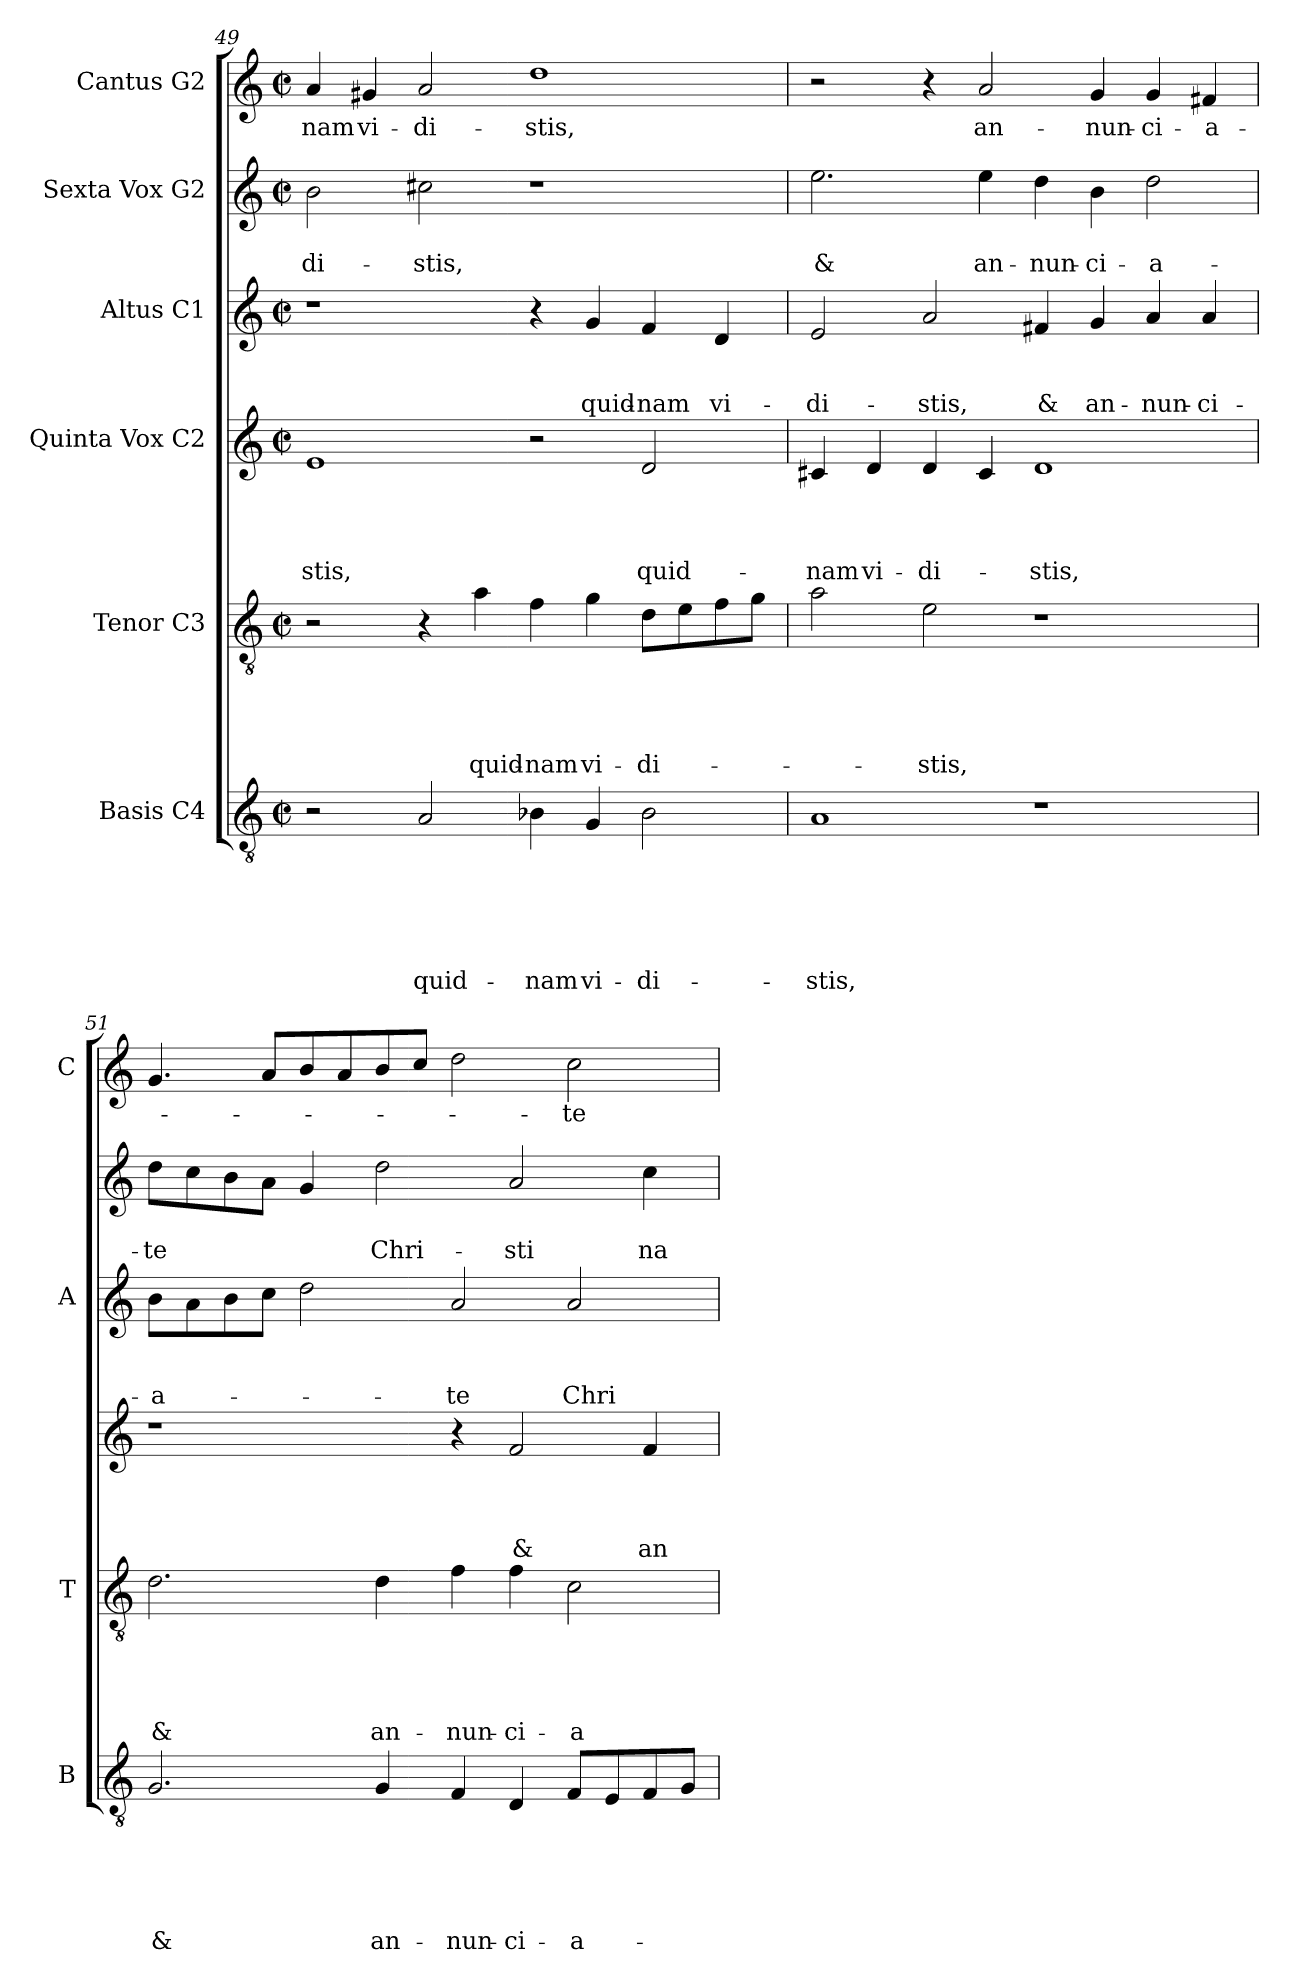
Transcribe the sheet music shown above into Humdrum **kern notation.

**kern	**text	**text	**text	**text	**text	**text	**kern	**text	**text	**text	**text	**text	**kern	**text	**text	**text	**text	**kern	**text	**text	**text	**kern	**text	**text	**kern	**text
*part6	*part6	*part6	*part6	*part6	*part6	*part6	*part5	*part5	*part5	*part5	*part5	*part5	*part4	*part4	*part4	*part4	*part4	*part3	*part3	*part3	*part3	*part2	*part2	*part2	*part1	*part1
*staff6	*staff6	*staff6	*staff6	*staff6	*staff6	*staff6	*staff5	*staff5	*staff5	*staff5	*staff5	*staff5	*staff4	*staff4	*staff4	*staff4	*staff4	*staff3	*staff3	*staff3	*staff3	*staff2	*staff2	*staff2	*staff1	*staff1
*I"Basis C4	*	*	*	*	*	*	*I"Tenor C3	*	*	*	*	*	*I"Quinta Vox C2	*	*	*	*	*I"Altus C1	*	*	*	*I"Sexta Vox G2	*	*	*I"Cantus G2	*
*I'B	*	*	*	*	*	*	*I'T	*	*	*	*	*	*	*	*	*	*	*I'A	*	*	*	*	*	*	*I'C	*
*clefGv2	*	*	*	*	*	*	*clefGv2	*	*	*	*	*	*clefG2	*	*	*	*	*clefG2	*	*	*	*clefG2	*	*	*clefG2	*
*k[]	*	*	*	*	*	*	*k[]	*	*	*	*	*	*k[]	*	*	*	*	*k[]	*	*	*	*k[]	*	*	*k[]	*
*C:	*	*	*	*	*	*	*C:	*	*	*	*	*	*C:	*	*	*	*	*C:	*	*	*	*C:	*	*	*C:	*
*M2/2	*	*	*	*	*	*	*M2/2	*	*	*	*	*	*M2/2	*	*	*	*	*M2/2	*	*	*	*M2/2	*	*	*M2/2	*
*met(c|)	*	*	*	*	*	*	*met(c|)	*	*	*	*	*	*met(c|)	*	*	*	*	*met(c|)	*	*	*	*met(c|)	*	*	*met(c|)	*
=49	=49	=49	=49	=49	=49	=49	=49	=49	=49	=49	=49	=49	=49	=49	=49	=49	=49	=49	=49	=49	=49	=49	=49	=49	=49	=49
!	!	!	!	!	!	!	!	!	!	!	!	!	!	!	!	!	!LO:LY:b	!	!	!	!	!	!	!LO:LY:b	!	!LO:LY:b
2r	.	.	.	.	.	.	2r	.	.	.	.	.	1e	.	.	.	-stis,	1r	.	.	.	2b\	.	-di-	4a/	-nam
!	!	!	!	!	!	!	!	!	!	!	!	!	!	!	!	!	!	!	!	!	!	!	!	!	!	!LO:LY:b
.	.	.	.	.	.	.	.	.	.	.	.	.	.	.	.	.	.	.	.	.	.	.	.	.	4g#X/	vi-
!	!	!	!	!	!	!LO:LY:b	!	!	!	!	!	!	!	!	!	!	!	!	!	!	!	!	!	!LO:LY:b	!	!LO:LY:b
2A/	.	.	.	.	.	quid-	4r	.	.	.	.	.	.	.	.	.	.	.	.	.	.	2cc#X\	.	-stis,	2a/	-di-
!	!	!	!	!	!	!	!	!	!	!	!	!LO:LY:b	!	!	!	!	!	!	!	!	!	!	!	!	!	!
.	.	.	.	.	.	.	4a\	.	.	.	.	quid-	.	.	.	.	.	.	.	.	.	.	.	.	.	.
!	!	!	!	!	!	!LO:LY:b	!	!	!	!	!	!LO:LY:b	!	!	!	!	!	!	!	!	!	!	!	!	!	!LO:LY:b
4B-X\	.	.	.	.	.	-nam	4f\	.	.	.	.	-nam	2r	.	.	.	.	4r	.	.	.	1r	.	.	1dd	-stis,
!	!	!	!	!	!	!LO:LY:b	!	!	!	!	!	!LO:LY:b	!	!	!	!	!	!	!	!	!LO:LY:b	!	!	!	!	!
4G/	.	.	.	.	.	vi-	4g\	.	.	.	.	vi-	.	.	.	.	.	4g/	.	.	quid-	.	.	.	.	.
!	!	!	!	!	!	!LO:LY:b	!	!	!	!	!	!LO:LY:b	!	!	!	!	!LO:LY:b	!	!	!	!LO:LY:b	!	!	!	!	!
2B-\	.	.	.	.	.	-di-	8d\L	.	.	.	.	-di-	2d/	.	.	.	quid-	4f/	.	.	-nam	.	.	.	.	.
.	.	.	.	.	.	.	8e\	.	.	.	.	.	.	.	.	.	.	.	.	.	.	.	.	.	.	.
!	!	!	!	!	!	!	!	!	!	!	!	!	!	!	!	!	!	!	!	!	!LO:LY:b	!	!	!	!	!
.	.	.	.	.	.	.	8f\	.	.	.	.	.	.	.	.	.	.	4d/	.	.	vi-	.	.	.	.	.
.	.	.	.	.	.	.	8g\J	.	.	.	.	.	.	.	.	.	.	.	.	.	.	.	.	.	.	.
=50	=50	=50	=50	=50	=50	=50	=50	=50	=50	=50	=50	=50	=50	=50	=50	=50	=50	=50	=50	=50	=50	=50	=50	=50	=50	=50
!	!	!	!	!	!	!LO:LY:b	!	!	!	!	!	!	!	!	!	!	!LO:LY:b	!	!	!	!LO:LY:b	!	!	!LO:LY:b	!	!
1A	.	.	.	.	.	-stis,	2a\	.	.	.	.	.	4c#X/	.	.	.	-nam	2e/	.	.	-di-	2.ee\	.	&	2r	.
!	!	!	!	!	!	!	!	!	!	!	!	!	!	!	!	!	!LO:LY:b	!	!	!	!	!	!	!	!	!
.	.	.	.	.	.	.	.	.	.	.	.	.	4d/	.	.	.	vi-	.	.	.	.	.	.	.	.	.
!	!	!	!	!	!	!	!	!	!	!	!	!LO:LY:b	!	!	!	!	!LO:LY:b	!	!	!	!LO:LY:b	!	!	!	!	!
.	.	.	.	.	.	.	2e\	.	.	.	.	-stis,	4d/	.	.	.	-di-	2a/	.	.	-stis,	.	.	.	4r	.
!	!	!	!	!	!	!	!	!	!	!	!	!	!	!	!	!	!	!	!	!	!	!	!	!LO:LY:b	!	!LO:LY:b
.	.	.	.	.	.	.	.	.	.	.	.	.	4c#/	.	.	.	.	.	.	.	.	4ee\	.	an-	2a/	an-
!	!	!	!	!	!	!	!	!	!	!	!	!	!	!	!	!	!LO:LY:b	!	!	!	!LO:LY:b	!	!	!LO:LY:b	!	!
1r	.	.	.	.	.	.	1r	.	.	.	.	.	1d	.	.	.	-stis,	4f#X/	.	.	&	4dd\	.	-nun-	.	.
!	!	!	!	!	!	!	!	!	!	!	!	!	!	!	!	!	!	!	!	!	!LO:LY:b	!	!	!LO:LY:b	!	!LO:LY:b
.	.	.	.	.	.	.	.	.	.	.	.	.	.	.	.	.	.	4g/	.	.	an-	4b\	.	-ci-	4g/	-nun-
!	!	!	!	!	!	!	!	!	!	!	!	!	!	!	!	!	!	!	!	!	!LO:LY:b	!	!	!LO:LY:b	!	!LO:LY:b
.	.	.	.	.	.	.	.	.	.	.	.	.	.	.	.	.	.	4a/	.	.	-nun-	2dd\	.	-a-	4g/	-ci-
!	!	!	!	!	!	!	!	!	!	!	!	!	!	!	!	!	!	!	!	!	!LO:LY:b	!	!	!	!	!LO:LY:b
.	.	.	.	.	.	.	.	.	.	.	.	.	.	.	.	.	.	4a/	.	.	-ci-	.	.	.	4f#X/	-a-
!!LO:PB:g=z
=51	=51	=51	=51	=51	=51	=51	=51	=51	=51	=51	=51	=51	=51	=51	=51	=51	=51	=51	=51	=51	=51	=51	=51	=51	=51	=51
!	!	!	!	!	!	!LO:LY:b	!	!	!	!	!	!LO:LY:b	!	!	!	!	!	!	!	!	!LO:LY:b	!	!	!LO:LY:b	!	!
2.G/	.	.	.	.	.	&	2.d\	.	.	.	.	&	1r	.	.	.	.	8b\L	.	.	-a-	8dd\L	.	-te	4.g/	.
.	.	.	.	.	.	.	.	.	.	.	.	.	.	.	.	.	.	8a\	.	.	.	8cc\	.	.	.	.
.	.	.	.	.	.	.	.	.	.	.	.	.	.	.	.	.	.	8b\	.	.	.	8b\	.	.	.	.
.	.	.	.	.	.	.	.	.	.	.	.	.	.	.	.	.	.	8cc\J	.	.	.	8a\J	.	.	8a/L	.
.	.	.	.	.	.	.	.	.	.	.	.	.	.	.	.	.	.	2dd\	.	.	.	4g/	.	.	8b/	.
.	.	.	.	.	.	.	.	.	.	.	.	.	.	.	.	.	.	.	.	.	.	.	.	.	8a/	.
!	!	!	!	!	!	!LO:LY:b	!	!	!	!	!	!LO:LY:b	!	!	!	!	!	!	!	!	!	!	!	!LO:LY:b	!	!
4G/	.	.	.	.	.	an-	4d\	.	.	.	.	an-	.	.	.	.	.	.	.	.	.	2dd\	.	Chri-	8b/	.
.	.	.	.	.	.	.	.	.	.	.	.	.	.	.	.	.	.	.	.	.	.	.	.	.	8cc/J	.
!	!	!	!	!	!	!LO:LY:b	!	!	!	!	!	!LO:LY:b	!	!	!	!	!	!	!	!	!LO:LY:b	!	!	!	!	!
4F/	.	.	.	.	.	-nun-	4f\	.	.	.	.	-nun-	4r	.	.	.	.	2a/	.	.	-te	.	.	.	2dd\	.
!	!	!	!	!	!	!LO:LY:b	!	!	!	!	!	!LO:LY:b	!	!	!	!	!LO:LY:b	!	!	!	!	!	!	!LO:LY:b	!	!
4D/	.	.	.	.	.	-ci-	4f\	.	.	.	.	-ci-	2f/	.	.	.	&	.	.	.	.	2a/	.	-sti	.	.
!	!	!	!	!	!	!LO:LY:b	!	!	!	!	!	!LO:LY:b	!	!	!	!	!	!	!	!	!LO:LY:b	!	!	!	!	!LO:LY:b
8F/L	.	.	.	.	.	-a-	2c\	.	.	.	.	-a-	.	.	.	.	.	2a/	.	.	Chri-	.	.	.	2cc\	-te
8E/	.	.	.	.	.	.	.	.	.	.	.	.	.	.	.	.	.	.	.	.	.	.	.	.	.	.
!	!	!	!	!	!	!	!	!	!	!	!	!	!	!	!	!	!LO:LY:b	!	!	!	!	!	!	!LO:LY:b	!	!
8F/	.	.	.	.	.	.	.	.	.	.	.	.	4f/	.	.	.	an-	.	.	.	.	4cc\	.	na-	.	.
8G/J	.	.	.	.	.	.	.	.	.	.	.	.	.	.	.	.	.	.	.	.	.	.	.	.	.	.
=	=	=	=	=	=	=	=	=	=	=	=	=	=	=	=	=	=	=	=	=	=	=	=	=	=	=
*-	*-	*-	*-	*-	*-	*-	*-	*-	*-	*-	*-	*-	*-	*-	*-	*-	*-	*-	*-	*-	*-	*-	*-	*-	*-	*-
